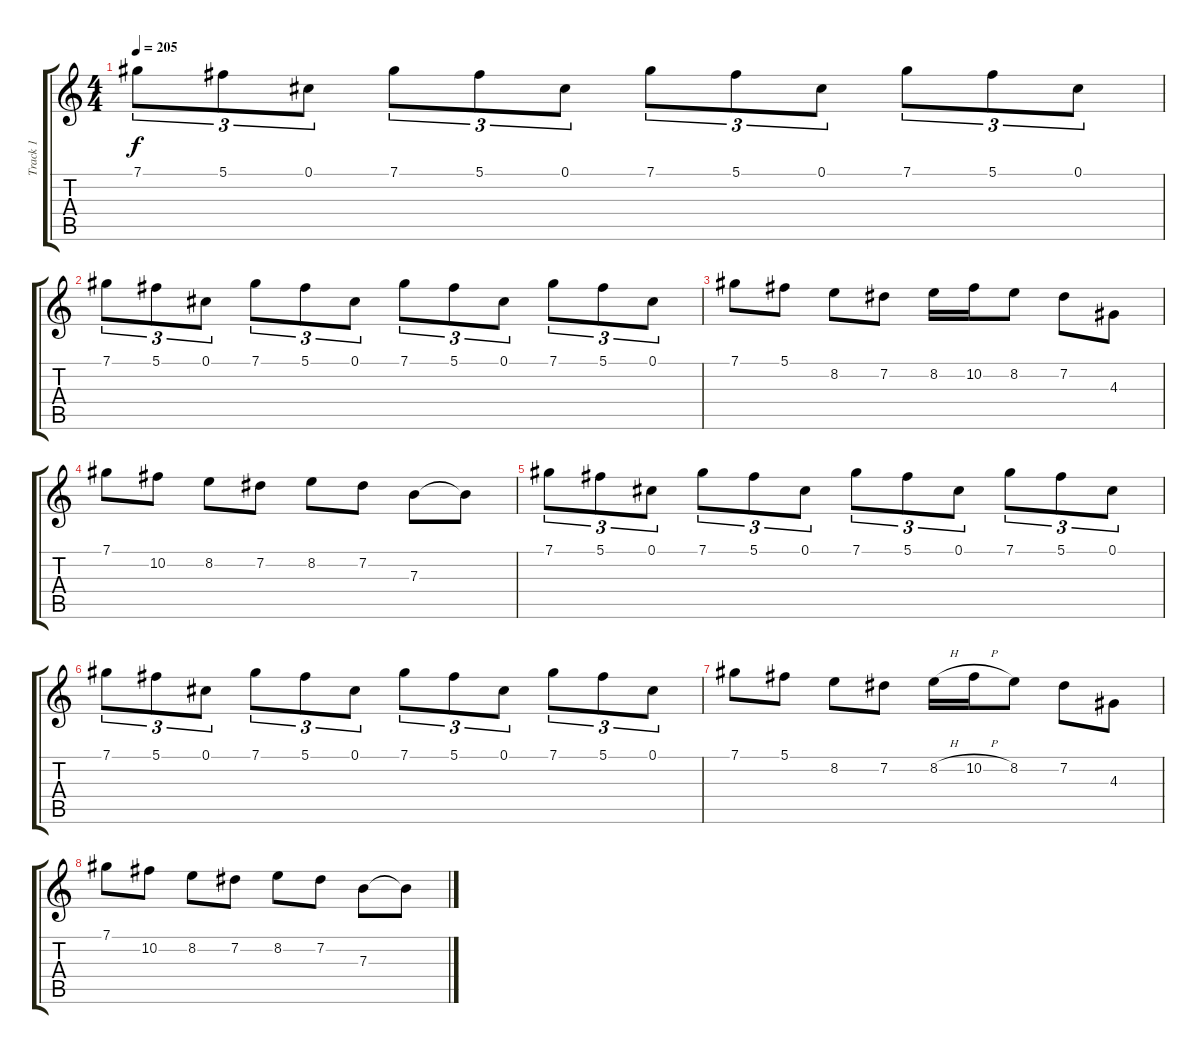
\track ("Track 1" "Track 1") {instrument distortionguitar}
\staff {score tabs}
\tuning (Db4 Ab3 E3 B2 Gb2 B1) {hide}
\ts (4 4)
\tempo 205
\clef g2
\ks c
7.1.8{tu (3 2) dy f} 5.1.8{tu (3 2)} 0.1.8{tu (3 2)} 7.1.8{tu (3 2)} 5.1.8{tu (3 2)} 0.1.8{tu (3 2)} 7.1.8{tu (3 2)} 5.1.8{tu (3 2)} 0.1.8{tu (3 2)} 7.1.8{tu (3 2)} 5.1.8{tu (3 2)} 0.1.8{tu (3 2)} |
7.1.8{tu (3 2)} 5.1.8{tu (3 2)} 0.1.8{tu (3 2)} 7.1.8{tu (3 2)} 5.1.8{tu (3 2)} 0.1.8{tu (3 2)} 7.1.8{tu (3 2)} 5.1.8{tu (3 2)} 0.1.8{tu (3 2)} 7.1.8{tu (3 2)} 5.1.8{tu (3 2)} 0.1.8{tu (3 2)} |
7.1.8 5.1.8 8.2.8 7.2.8 8.2.16 10.2.16 8.2.8 7.2.8 4.3.8 |
7.1.8 10.2.8 8.2.8 7.2.8 8.2.8 7.2.8 7.3.8 7.3{t}.8 |
7.1.8{tu (3 2)} 5.1.8{tu (3 2)} 0.1.8{tu (3 2)} 7.1.8{tu (3 2)} 5.1.8{tu (3 2)} 0.1.8{tu (3 2)} 7.1.8{tu (3 2)} 5.1.8{tu (3 2)} 0.1.8{tu (3 2)} 7.1.8{tu (3 2)} 5.1.8{tu (3 2)} 0.1.8{tu (3 2)} |
7.1.8{tu (3 2)} 5.1.8{tu (3 2)} 0.1.8{tu (3 2)} 7.1.8{tu (3 2)} 5.1.8{tu (3 2)} 0.1.8{tu (3 2)} 7.1.8{tu (3 2)} 5.1.8{tu (3 2)} 0.1.8{tu (3 2)} 7.1.8{tu (3 2)} 5.1.8{tu (3 2)} 0.1.8{tu (3 2)} |
7.1.8 5.1.8 8.2.8 7.2.8 8.2{h}.16 10.2{h}.16 8.2.8 7.2.8 4.3.8 |
7.1.8 10.2.8 8.2.8 7.2.8 8.2.8 7.2.8 7.3.8 7.3{t}.8
